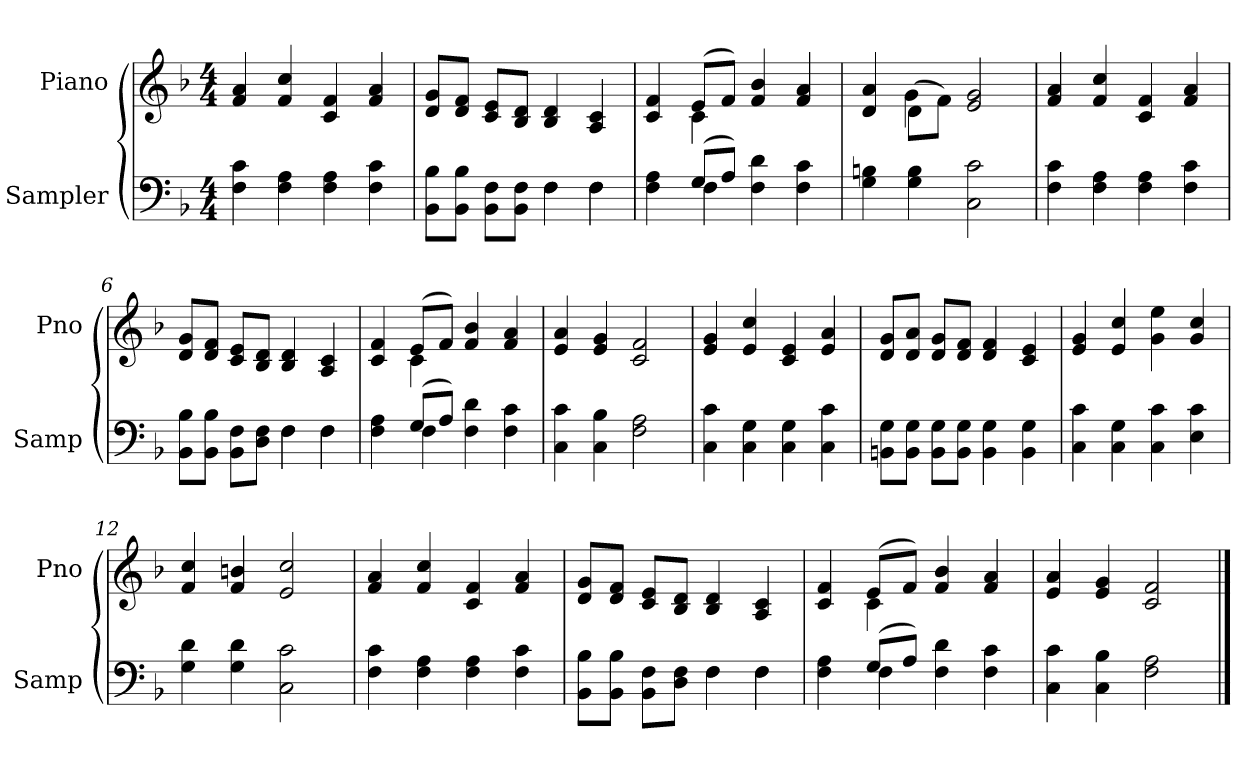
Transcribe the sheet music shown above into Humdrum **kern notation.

**kern	**kern
*part2	*part1
*staff2	*staff1
*I"Sampler	*I"Piano
*I'Samp	*I'Pno
*clefF4	*clefG2
*k[b-]	*k[b-]
*F:	*F:
*M4/4	*M4/4
=1	=1
4F 4c	4f 4a
4F 4A	4f 4cc
4F 4A	4c 4f
4F 4c	4f 4a
=2	=2
*^	*
8BB-\ 8B-\L	2ryy	8d/ 8g/L
8BB-\ 8B-\J	.	8d/ 8f/J
8BB-\ 8F\L	.	8c/ 8e/L
8BB-\ 8F\J	.	8B-/ 8d/J
4F\	4F	4B- 4d
4F\	4F	4A 4c
=3	=3	=3
*	*	*^
4F 4A	4ryy	4c 4f	4ryy
(8G/L	4F	(8e/L	4c
8A/J)	.	8f/J)	.
4F 4d	2ryy	4f 4b-	2ryy
4F 4c	.	4f 4a	.
*v	*v	*	*
=4	=4	=4
4G 4Bn	4d 4a	4ryy
4G 4B	(8d\L	4g
.	8f\J)	.
2C 2c	2e 2g	2ryy
*	*v	*v
=5	=5
4F 4c	4f 4a
4F 4A	4f 4cc
4F 4A	4c 4f
4F 4c	4f 4a
=6	=6
*^	*
8BB-\ 8B-\L	2ryy	8d/ 8g/L
8BB-\ 8B-\J	.	8d/ 8f/J
8BB-\ 8F\L	.	8c/ 8e/L
8D\ 8F\J	.	8B-/ 8d/J
4F\	4F	4B- 4d
4F\	4F	4A 4c
=7	=7	=7
*	*	*^
4F 4A	4ryy	4c 4f	4ryy
(8G/L	4F	(8e/L	4c
8A/J)	.	8f/J)	.
4F 4d	2ryy	4f 4b-	2ryy
4F 4c	.	4f 4a	.
*v	*v	*	*
*	*v	*v
=8	=8
4C 4c	4e 4a
4C 4B-	4e 4g
2F 2A	2c 2f
=9	=9
4C 4c	4e 4g
4C 4G	4e 4cc
4C 4G	4c 4e
4C 4c	4e 4a
=10	=10
8BBn\ 8G\L	8d/ 8g/L
8BB\ 8G\J	8d/ 8a/J
8BB\ 8G\L	8d/ 8g/L
8BB\ 8G\J	8d/ 8f/J
4BB 4G	4d 4f
4BB 4G	4c 4e
=11	=11
4C 4c	4e 4g
4C 4G	4e 4cc
4C 4c	4g 4ee
4E 4c	4g 4cc
=12	=12
4G 4d	4f 4cc
4G 4d	4f 4bn
2C 2c	2e 2cc
=13	=13
4F 4c	4f 4a
4F 4A	4f 4cc
4F 4A	4c 4f
4F 4c	4f 4a
=14	=14
*^	*
8BB-\ 8B-\L	2ryy	8d/ 8g/L
8BB-\ 8B-\J	.	8d/ 8f/J
8BB-\ 8F\L	.	8c/ 8e/L
8D\ 8F\J	.	8B-/ 8d/J
4F\	4F	4B- 4d
4F\	4F	4A 4c
=15	=15	=15
*	*	*^
4F 4A	4ryy	4c 4f	4ryy
(8G/L	4F	(8e/L	4c
8A/J)	.	8f/J)	.
4F 4d	2ryy	4f 4b-	2ryy
4F 4c	.	4f 4a	.
*v	*v	*	*
*	*v	*v
=16	=16
4C 4c	4e 4a
4C 4B-	4e 4g
2F 2A	2c 2f
==	==
*-	*-
